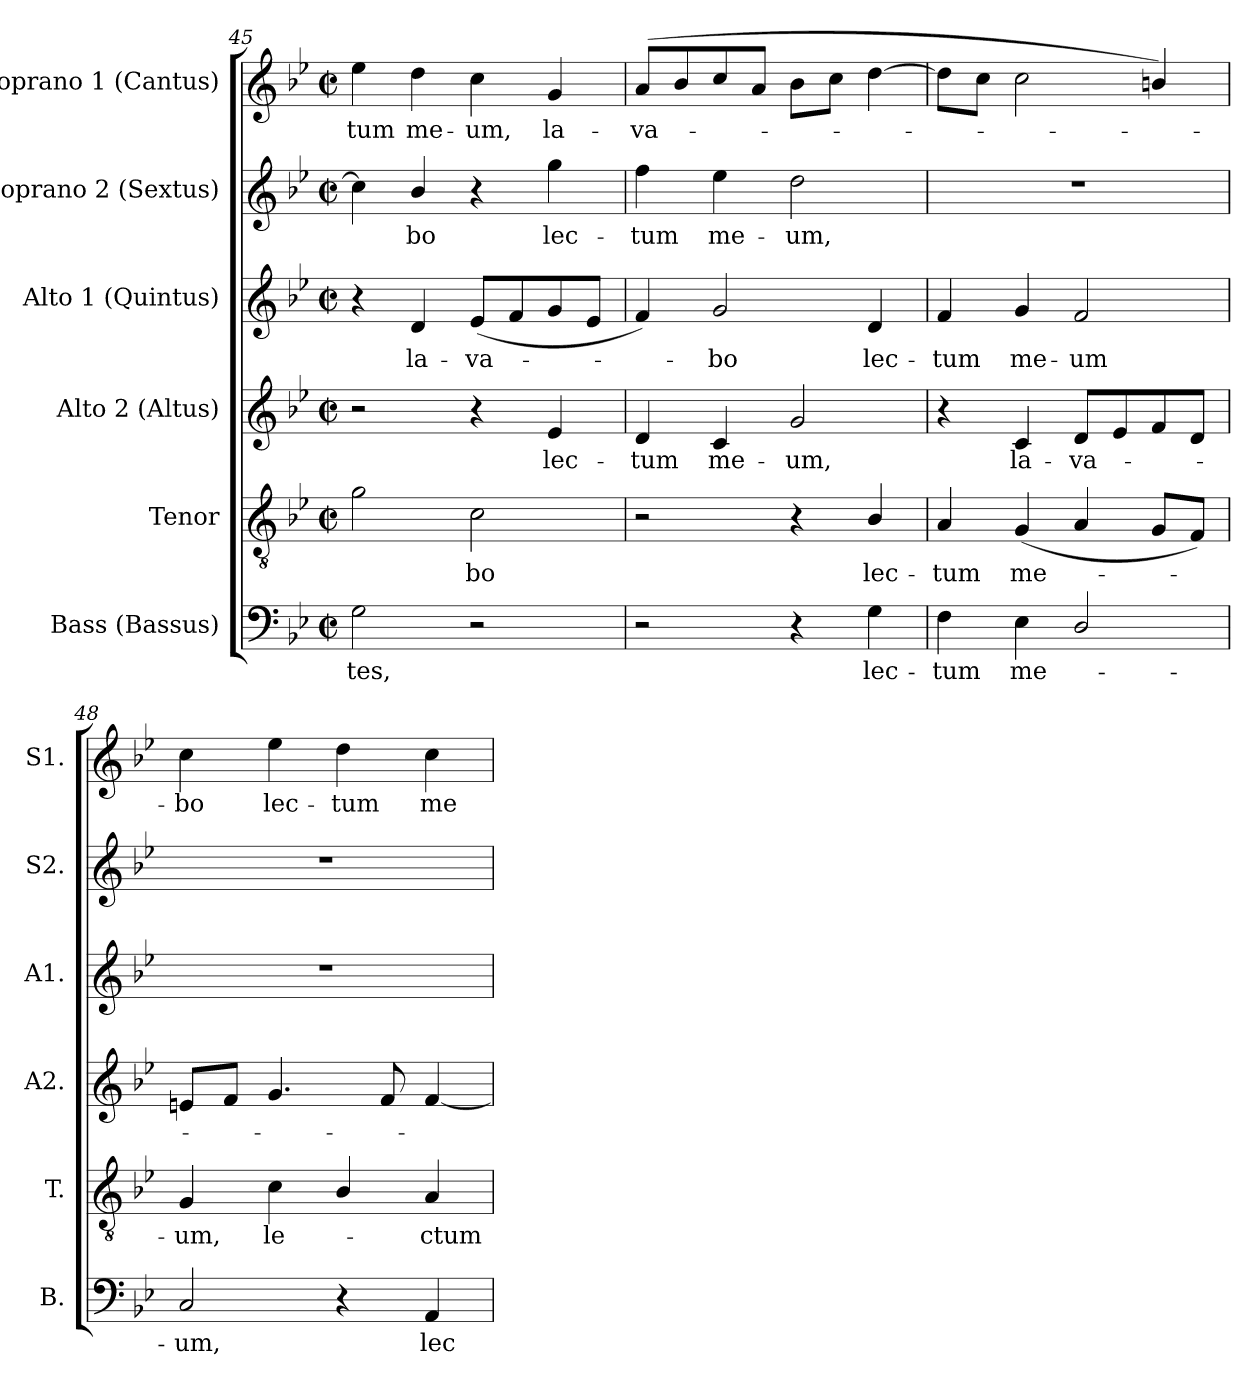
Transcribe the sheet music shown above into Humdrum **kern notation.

**kern	**text	**kern	**text	**kern	**text	**kern	**text	**kern	**text	**kern	**text
*part6	*part6	*part5	*part5	*part4	*part4	*part3	*part3	*part2	*part2	*part1	*part1
*staff6	*staff6	*staff5	*staff5	*staff4	*staff4	*staff3	*staff3	*staff2	*staff2	*staff1	*staff1
*I"Bass (Bassus)	*	*I"Tenor	*	*I"Alto 2 (Altus)	*	*I"Alto 1 (Quintus)	*	*I"Soprano 2 (Sextus)	*	*I"Soprano 1 (Cantus)	*
*I'B.	*	*I'T.	*	*I'A2.	*	*I'A1.	*	*I'S2.	*	*I'S1.	*
*clefF4	*	*clefGv2	*	*clefG2	*	*clefG2	*	*clefG2	*	*clefG2	*
*	*	*ITrd7c12	*	*	*	*	*	*	*	*	*
*k[b-e-]	*	*k[b-e-]	*	*k[b-e-]	*	*k[b-e-]	*	*k[b-e-]	*	*k[b-e-]	*
*B-:	*	*B-:	*	*B-:	*	*B-:	*	*B-:	*	*B-:	*
*M2/2	*	*M2/2	*	*M2/2	*	*M2/2	*	*M2/2	*	*M2/2	*
*met(c|)	*	*met(c|)	*	*met(c|)	*	*met(c|)	*	*met(c|)	*	*met(c|)	*
=45	=45	=45	=45	=45	=45	=45	=45	=45	=45	=45	=45
!	!LO:LY:b:color=#000000	!	!	!	!	!	!	!	!	!	!
!	!	!	!	!	!	!	!	!	!	!	!LO:LY:b:color=#000000
2Gi\	-tes,	2Gi\	.	2r	.	4r	.	4cci\]	.	4ee-i\	-tum
!	!	!	!	!	!	!	!LO:LY:b:color=#000000	!	!	!	!
!	!	!	!	!	!	!	!	!	!LO:LY:b:color=#000000	!	!
!	!	!	!	!	!	!	!	!	!	!	!LO:LY:b:color=#000000
.	.	.	.	.	.	4di/	la-	4b-i/	-bo	4ddi\	me-
!	!	!	!LO:LY:b:color=#000000	!	!	!	!	!	!	!	!
!	!	!	!	!	!	!	!LO:LY:b:color=#000000	!	!	!	!
!	!	!	!	!	!	!	!	!	!	!	!LO:LY:b:color=#000000
2r	.	2Ci\	-bo	4r	.	(8e-i/L	-va-	4r	.	4cci\	-um,
.	.	.	.	.	.	8fi/	.	.	.	.	.
!	!	!	!	!	!LO:LY:b:color=#000000	!	!	!	!	!	!
!	!	!	!	!	!	!	!	!	!LO:LY:b:color=#000000	!	!
!	!	!	!	!	!	!	!	!	!	!	!LO:LY:b:color=#000000
.	.	.	.	4e-i/	lec-	8gi/	.	4ggi\	lec-	4gi/	la-
.	.	.	.	.	.	8e-i/J	.	.	.	.	.
=46	=46	=46	=46	=46	=46	=46	=46	=46	=46	=46	=46
!	!	!	!	!	!LO:LY:b:color=#000000	!	!	!	!	!	!
!	!	!	!	!	!	!	!	!	!LO:LY:b:color=#000000	!	!
!	!	!	!	!	!	!	!	!	!	!	!LO:LY:b:color=#000000
2r	.	2r	.	4di/	-tum	4fi/)	.	4ffi\	-tum	(8ai/L	-va-
.	.	.	.	.	.	.	.	.	.	8b-i/	.
!	!	!	!	!	!LO:LY:b:color=#000000	!	!	!	!	!	!
!	!	!	!	!	!	!	!LO:LY:b:color=#000000	!	!	!	!
!	!	!	!	!	!	!	!	!	!LO:LY:b:color=#000000	!	!
.	.	.	.	4ci/	me-	2gi/	-bo	4ee-i\	me-	8cci/	.
.	.	.	.	.	.	.	.	.	.	8ai/J	.
!	!	!	!	!	!LO:LY:b:color=#000000	!	!	!	!	!	!
!	!	!	!	!	!	!	!	!	!LO:LY:b:color=#000000	!	!
4r	.	4r	.	2gi/	-um,	.	.	2ddi\	-um,	8b-i\L	.
.	.	.	.	.	.	.	.	.	.	8cci\J	.
!	!LO:LY:b:color=#000000	!	!	!	!	!	!	!	!	!	!
!	!	!	!LO:LY:b:color=#000000	!	!	!	!	!	!	!	!
!	!	!	!	!	!	!	!LO:LY:b:color=#000000	!	!	!	!
4Gi\	lec-	4BB-i/	lec-	.	.	4di/	lec-	.	.	[4ddi\	.
=47	=47	=47	=47	=47	=47	=47	=47	=47	=47	=47	=47
!	!LO:LY:b:color=#000000	!	!	!	!	!	!	!	!	!	!
!	!	!	!LO:LY:b:color=#000000	!	!	!	!	!	!	!	!
!	!	!	!	!	!	!	!LO:LY:b:color=#000000	!	!	!	!
4Fi\	-tum	4AAi/	-tum	4r	.	4fi/	-tum	1r	.	8ddi\L]	.
.	.	.	.	.	.	.	.	.	.	8cci\J	.
!	!LO:LY:b:color=#000000	!	!	!	!	!	!	!	!	!	!
!	!	!	!LO:LY:b:color=#000000	!	!	!	!	!	!	!	!
!	!	!	!	!	!LO:LY:b:color=#000000	!	!	!	!	!	!
!	!	!	!	!	!	!	!LO:LY:b:color=#000000	!	!	!	!
4E-i\	me-	(4GGi/	me-	4ci/	la-	4gi/	me-	.	.	2cci\	.
!	!	!	!	!	!LO:LY:b:color=#000000	!	!	!	!	!	!
!	!	!	!	!	!	!	!LO:LY:b:color=#000000	!	!	!	!
2Di/	.	4AAi/	.	8di/L	-va-	2fi/	-um	.	.	.	.
.	.	.	.	8e-i/	.	.	.	.	.	.	.
.	.	8GGi/L	.	8fi/	.	.	.	.	.	4bi/)	.
.	.	8FFi/J)	.	8di/J	.	.	.	.	.	.	.
=48	=48	=48	=48	=48	=48	=48	=48	=48	=48	=48	=48
!	!LO:LY:b:color=#000000	!	!	!	!	!	!	!	!	!	!
!	!	!	!LO:LY:b:color=#000000	!	!	!	!	!	!	!	!
!	!	!	!	!	!	!	!	!	!	!	!LO:LY:b:color=#000000
2Ci/	-um,	4GGi/	-um,	8eni/L	.	1r	.	1r	.	4cci\	-bo
.	.	.	.	8fi/J	.	.	.	.	.	.	.
!	!	!	!LO:LY:b:color=#000000	!	!	!	!	!	!	!	!
!	!	!	!	!	!	!	!	!	!	!	!LO:LY:b:color=#000000
.	.	4Ci\	le-	4.gi/	.	.	.	.	.	4ee-i\	lec-
!	!	!	!	!	!	!	!	!	!	!	!LO:LY:b:color=#000000
4r	.	4BB-i/	.	.	.	.	.	.	.	4ddi\	-tum
.	.	.	.	8fi/	.	.	.	.	.	.	.
!	!LO:LY:b:color=#000000	!	!	!	!	!	!	!	!	!	!
!	!	!	!LO:LY:b:color=#000000	!	!	!	!	!	!	!	!
!	!	!	!	!	!	!	!	!	!	!	!LO:LY:b:color=#000000
4AAi/	lec-	4AAi/	-ctum	[4fi/	.	.	.	.	.	4cci\	me-
=	=	=	=	=	=	=	=	=	=	=	=
*-	*-	*-	*-	*-	*-	*-	*-	*-	*-	*-	*-
